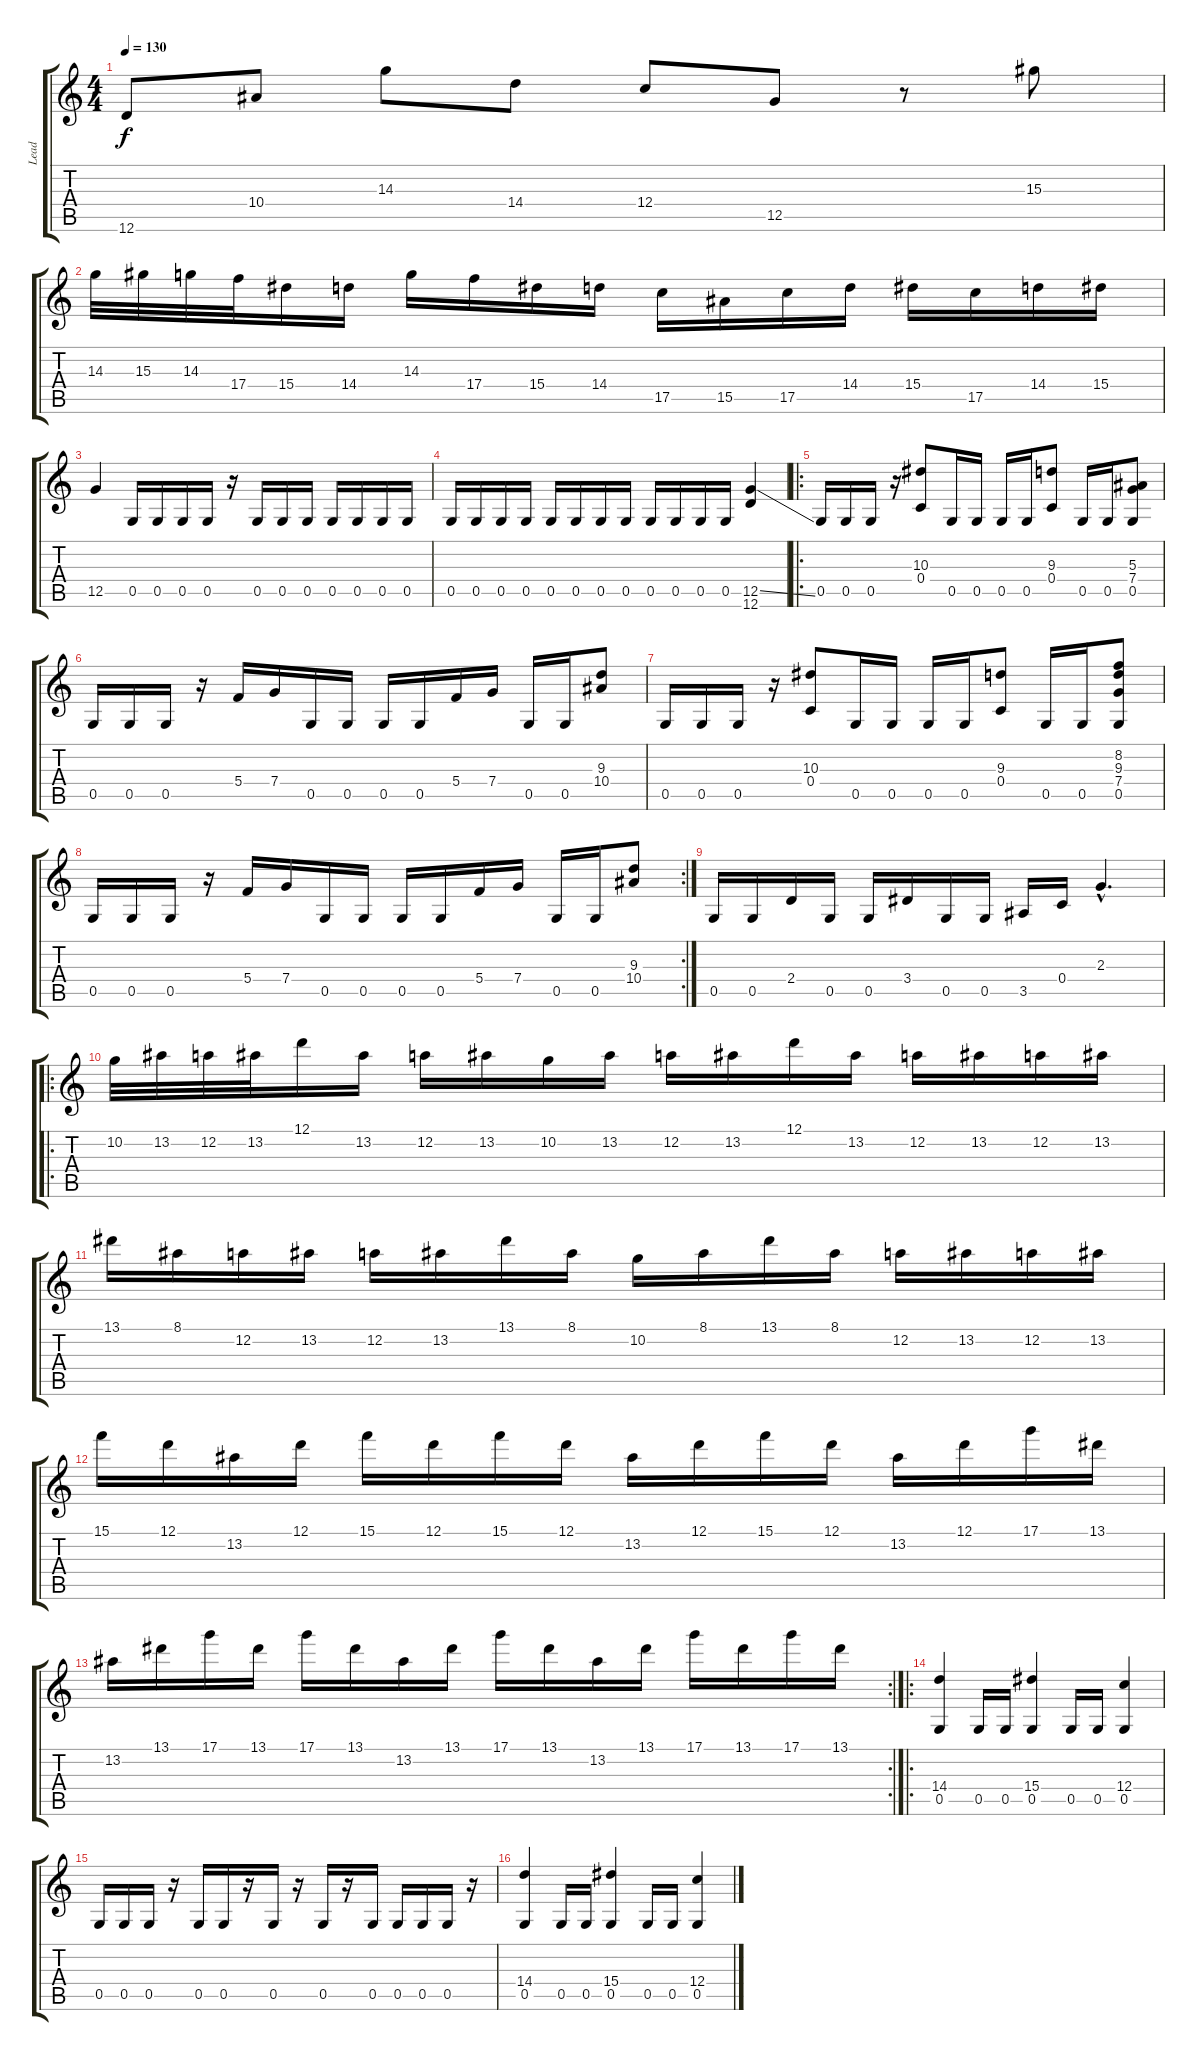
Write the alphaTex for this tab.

\track ("Lead" "Lead") {instrument distortionguitar}
\staff {score tabs}
\tuning (D4 A3 F3 C3 G2 D2) {hide}
\ts (4 4)
\tempo 130
\clef g2
\ks c
12.6.8{dy f} 10.4.8 14.3.8 14.4.8 12.4.8 12.5.8 r.8 15.3.8 |
14.3.32 15.3.32 14.3.32 17.4.32 15.4.16 14.4.16 14.3.16 17.4.16 15.4.16 14.4.16 17.5.16 15.5.16 17.5.16 14.4.16 15.4.16 17.5.16 14.4.16 15.4.16 |
12.5.4 0.5.16 0.5.16 0.5.16 0.5.16 r.16 0.5.16 0.5.16 0.5.16 0.5.16 0.5.16 0.5.16 0.5.16 |
0.5.16 0.5.16 0.5.16 0.5.16 0.5.16 0.5.16 0.5.16 0.5.16 0.5.16 0.5.16 0.5.16 0.5.16 (12.5{ss} 12.6).4 |
\ro
0.5.16 0.5.16 0.5.16 r.16 (10.3 0.4).8 0.5.16 0.5.16 0.5.16 0.5.16 (9.3 0.4).8 0.5.16 0.5.16 (5.3 7.4 0.5).8 |
0.5.16 0.5.16 0.5.16 r.16 5.4.16 7.4.16 0.5.16 0.5.16 0.5.16 0.5.16 5.4.16 7.4.16 0.5.16 0.5.16 (9.3 10.4).8 |
0.5.16 0.5.16 0.5.16 r.16 (10.3 0.4).8 0.5.16 0.5.16 0.5.16 0.5.16 (9.3 0.4).8 0.5.16 0.5.16 (8.2 9.3 7.4 0.5).8 |
\rc 2
0.5.16 0.5.16 0.5.16 r.16 5.4.16 7.4.16 0.5.16 0.5.16 0.5.16 0.5.16 5.4.16 7.4.16 0.5.16 0.5.16 (9.3 10.4).8 |
0.5.16 0.5.16 2.4.16 0.5.16 0.5.16 3.4.16 0.5.16 0.5.16 3.5.16 0.4.16 2.3{hac}.4{d} |
\ro
10.2.32{instrument overdrivenguitar} 13.2.32 12.2.32 13.2.32 12.1.16 13.2.16 12.2.16 13.2.16 10.2.16 13.2.16 12.2.16 13.2.16 12.1.16 13.2.16 12.2.16 13.2.16 12.2.16 13.2.16 |
13.1.16 8.1.16 12.2.16 13.2.16 12.2.16 13.2.16 13.1.16 8.1.16 10.2.16 8.1.16 13.1.16 8.1.16 12.2.16 13.2.16 12.2.16 13.2.16 |
15.1.16 12.1.16 13.2.16 12.1.16 15.1.16 12.1.16 15.1.16 12.1.16 13.2.16 12.1.16 15.1.16 12.1.16 13.2.16 12.1.16 17.1.16 13.1.16 |
\rc 2
13.2.16 13.1.16 17.1.16 13.1.16 17.1.16 13.1.16 13.2.16 13.1.16 17.1.16 13.1.16 13.2.16 13.1.16 17.1.16 13.1.16 17.1.16 13.1.16 |
\ro
(14.4 0.5).4{instrument distortionguitar} 0.5.16 0.5.16 (15.4 0.5).4 0.5.16 0.5.16 (12.4 0.5).4 |
0.5.16 0.5.16 0.5.16 r.16 0.5.16 0.5.16 r.16 0.5.16 r.16 0.5.16 r.16 0.5.16 0.5.16 0.5.16 0.5.16 r.16 |
(14.4 0.5).4 0.5.16 0.5.16 (15.4 0.5).4 0.5.16 0.5.16 (12.4 0.5).4
